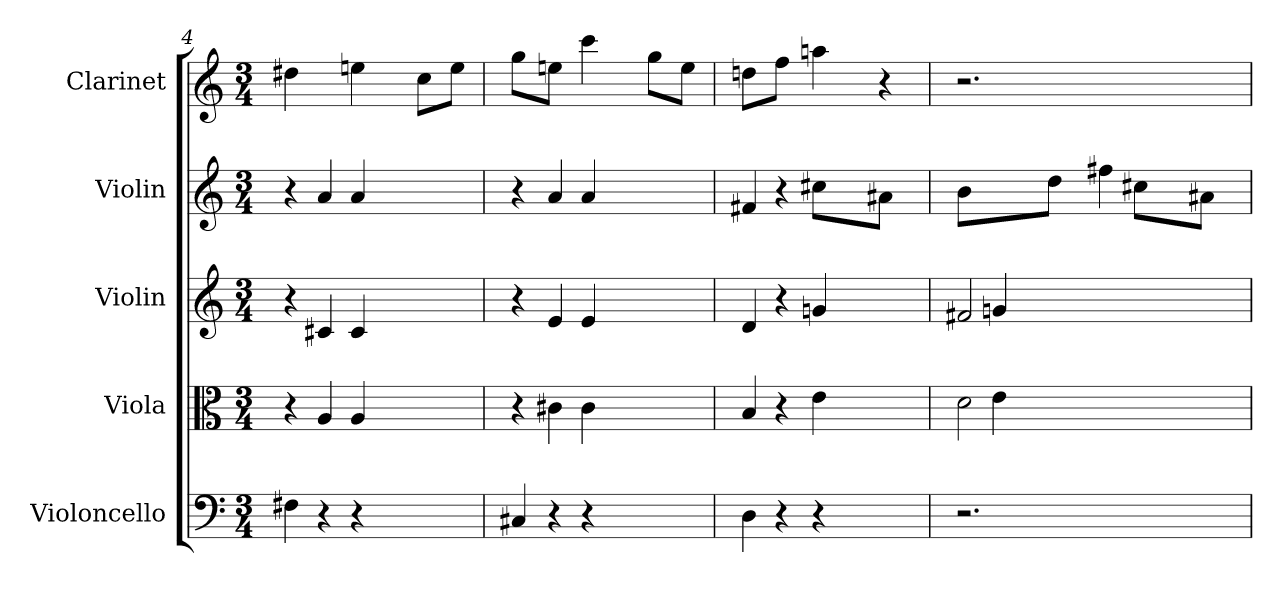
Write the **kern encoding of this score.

**kern	**kern	**kern	**kern	**kern
*part5	*part4	*part3	*part2	*part1
*staff5	*staff4	*staff3	*staff2	*staff1
*I"Violoncello	*I"Viola	*I"Violin	*I"Violin	*I"Clarinet
*I'Vc	*I'Vla	*I'Vln	*I'Vln	*I'Cl
*clefF4	*clefC3	*clefG2	*clefG2	*clefG2
*	*	*	*	*ITrd2c3
*M3/4	*M3/4	*M3/4	*M3/4	*M3/4
=4	=4	=4	=4	=4
!LO:N:vis=4	!LO:N:vis=4	!LO:N:vis=4	!LO:N:vis=4	!
8F#\	8r	8r	8r	(>4b#\
!LO:N:vis=4	!LO:N:vis=4	!LO:N:vis=4	!LO:N:vis=4	!
8r	8A/	8c#/	8a/	.
!LO:N:vis=4	!LO:N:vis=4	!LO:N:vis=4	!LO:N:vis=4	!
8r	8A/	8c#/	8a/	4cc#\
4.ryy	4.ryy	4.ryy	4.ryy	.
.	.	.	.	(>8a\L
.	.	.	.	8cc#\J
=5	=5	=5	=5	=5
!LO:N:vis=4	!LO:N:vis=4	!LO:N:vis=4	!LO:N:vis=4	!
8C#/	8r	8r	8r	8ee\L
!LO:N:vis=4	!LO:N:vis=4	!LO:N:vis=4	!LO:N:vis=4	!
8r	8c#\	8e/	8a/	8cc#\J
!LO:N:vis=4	!LO:N:vis=4	!LO:N:vis=4	!LO:N:vis=4	!
8r	8c#\	8e/	8a/	4aa\
4.ryy	4.ryy	4.ryy	4.ryy	.
.	.	.	.	(>8ee\L
.	.	.	.	8cc#\J
=6	=6	=6	=6	=6
!LO:N:vis=4	!LO:N:vis=4	!LO:N:vis=4	!LO:N:vis=4	!
8D\	8B/	8d/	8f#/	8bn\L
!LO:N:vis=4	!LO:N:vis=4	!LO:N:vis=4	!LO:N:vis=4	!
8r	8r	8r	8r	8dd\J
!LO:N:vis=4	!LO:N:vis=4	!LO:N:vis=4	!LO:N:vis=8	!
8r	(>8e\	(<8gn/	(>4cc#\L	4ff#\
4.ryy	4.ryy	4.ryy	.	.
!	!	!	!LO:N:vis=8	!
.	.	.	4a#\J	4r
=7	=7	=7	=7	=7
!	!LO:N:vis=2	!LO:N:vis=2	!LO:N:vis=8	!
2.r	16d\	16f#/	4b\L	2.r
!	!LO:N:vis=4	!LO:N:vis=4	!	!
.	8e\	8gn/	.	.
.	2...ryy	2...ryy	.	.
!	!	!	!LO:N:vis=8	!
.	.	.	4dd\J	.
!	!	!	!LO:N:vis=4	!
.	.	.	8ff#\	.
!	!	!	!LO:N:vis=8	!
.	.	.	(>4cc#\L	.
4.ryy	.	.	.	4.ryy
!	!	!	!LO:N:vis=8	!
.	.	.	4a#\J	.
=	=	=	=	=
*-	*-	*-	*-	*-
